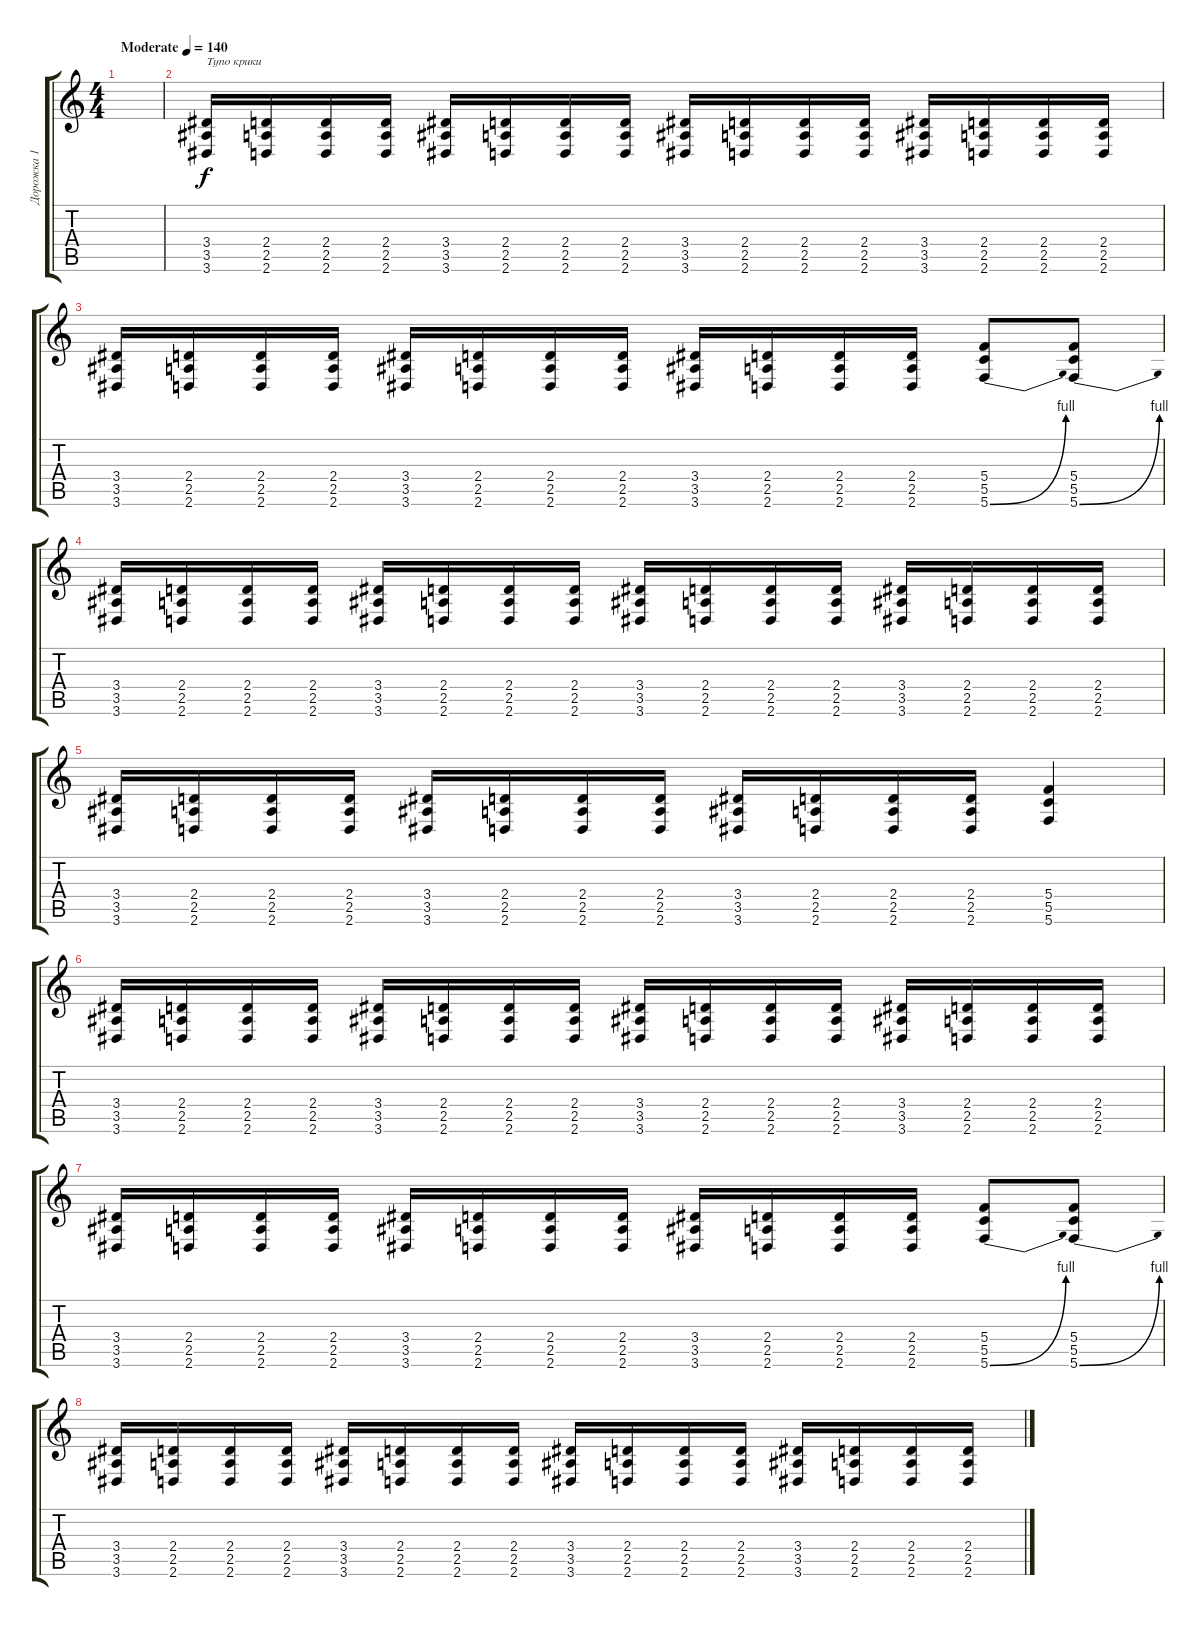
\track ("Дорожка 1" "Дорожка 1") {instrument distortionguitar}
\staff {score tabs}
\tuning (D4 A3 F3 C3 G2 C2) {hide}
\ts (4 4)
\tempo (140 "Moderate")
\clef g2
\ks c
|
(3.4 3.5 3.6).16{txt "Тупо крики"} (2.4 2.5 2.6).16 (2.4 2.5 2.6).16 (2.4 2.5 2.6).16 (3.4 3.5 3.6).16 (2.4 2.5 2.6).16 (2.4 2.5 2.6).16 (2.4 2.5 2.6).16 (3.4 3.5 3.6).16 (2.4 2.5 2.6).16 (2.4 2.5 2.6).16 (2.4 2.5 2.6).16 (3.4 3.5 3.6).16 (2.4 2.5 2.6).16 (2.4 2.5 2.6).16 (2.4 2.5 2.6).16 |
(3.4 3.5 3.6).16 (2.4 2.5 2.6).16 (2.4 2.5 2.6).16 (2.4 2.5 2.6).16 (3.4 3.5 3.6).16 (2.4 2.5 2.6).16 (2.4 2.5 2.6).16 (2.4 2.5 2.6).16 (3.4 3.5 3.6).16 (2.4 2.5 2.6).16 (2.4 2.5 2.6).16 (2.4 2.5 2.6).16 (5.4 5.5 5.6{be (bend 0 0 60 4)}).8 (5.4 5.5 5.6{be (bend 0 0 60 4)}).8 |
(3.4 3.5 3.6).16 (2.4 2.5 2.6).16 (2.4 2.5 2.6).16 (2.4 2.5 2.6).16 (3.4 3.5 3.6).16 (2.4 2.5 2.6).16 (2.4 2.5 2.6).16 (2.4 2.5 2.6).16 (3.4 3.5 3.6).16 (2.4 2.5 2.6).16 (2.4 2.5 2.6).16 (2.4 2.5 2.6).16 (3.4 3.5 3.6).16 (2.4 2.5 2.6).16 (2.4 2.5 2.6).16 (2.4 2.5 2.6).16 |
(3.4 3.5 3.6).16 (2.4 2.5 2.6).16 (2.4 2.5 2.6).16 (2.4 2.5 2.6).16 (3.4 3.5 3.6).16 (2.4 2.5 2.6).16 (2.4 2.5 2.6).16 (2.4 2.5 2.6).16 (3.4 3.5 3.6).16 (2.4 2.5 2.6).16 (2.4 2.5 2.6).16 (2.4 2.5 2.6).16 (5.4 5.5 5.6).4 |
(3.4 3.5 3.6).16 (2.4 2.5 2.6).16 (2.4 2.5 2.6).16 (2.4 2.5 2.6).16 (3.4 3.5 3.6).16 (2.4 2.5 2.6).16 (2.4 2.5 2.6).16 (2.4 2.5 2.6).16 (3.4 3.5 3.6).16 (2.4 2.5 2.6).16 (2.4 2.5 2.6).16 (2.4 2.5 2.6).16 (3.4 3.5 3.6).16 (2.4 2.5 2.6).16 (2.4 2.5 2.6).16 (2.4 2.5 2.6).16 |
(3.4 3.5 3.6).16 (2.4 2.5 2.6).16 (2.4 2.5 2.6).16 (2.4 2.5 2.6).16 (3.4 3.5 3.6).16 (2.4 2.5 2.6).16 (2.4 2.5 2.6).16 (2.4 2.5 2.6).16 (3.4 3.5 3.6).16 (2.4 2.5 2.6).16 (2.4 2.5 2.6).16 (2.4 2.5 2.6).16 (5.4 5.5 5.6{be (bend 0 0 60 4)}).8 (5.4 5.5 5.6{be (bend 0 0 60 4)}).8 |
(3.4 3.5 3.6).16 (2.4 2.5 2.6).16 (2.4 2.5 2.6).16 (2.4 2.5 2.6).16 (3.4 3.5 3.6).16 (2.4 2.5 2.6).16 (2.4 2.5 2.6).16 (2.4 2.5 2.6).16 (3.4 3.5 3.6).16 (2.4 2.5 2.6).16 (2.4 2.5 2.6).16 (2.4 2.5 2.6).16 (3.4 3.5 3.6).16 (2.4 2.5 2.6).16 (2.4 2.5 2.6).16 (2.4 2.5 2.6).16
